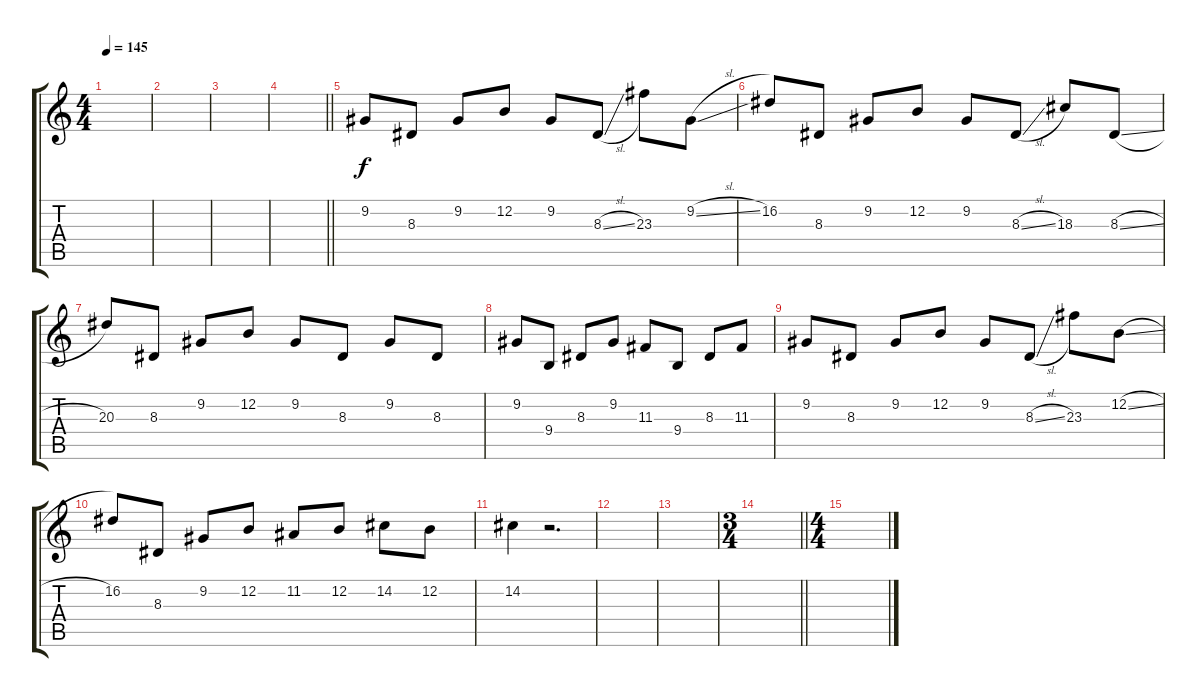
\track "" {instrument pad3polysynth}
\staff {score tabs}
\tuning (E4 B3 G3 D3 A2 E2) {hide}
\ts (4 4)
\tempo 145
\clef g2
\ks c
|
|
|
\barLineRight lightlight
|
9.2.8 8.3.8 9.2.8 12.2.8 9.2.8 8.3{sl}.8 23.3.8 9.2{sl}.8 |
16.2.8 8.3.8 9.2.8 12.2.8 9.2.8 8.3{sl}.8 18.3.8 8.3{sl}.8 |
20.3.8 8.3.8 9.2.8 12.2.8 9.2.8 8.3.8 9.2.8 8.3.8 |
9.2.8 9.4.8 8.3.8 9.2.8 11.3.8 9.4.8 8.3.8 11.3.8 |
9.2.8 8.3.8 9.2.8 12.2.8 9.2.8 8.3{sl}.8 23.3.8 12.2{sl}.8 |
16.2.8 8.3.8 9.2.8 12.2.8 11.2.8 12.2.8 14.2.8 12.2.8 |
14.2.4 r.2{d} |
|
|
\ts (3 4)
\barLineRight lightlight
|
\ts (4 4)
